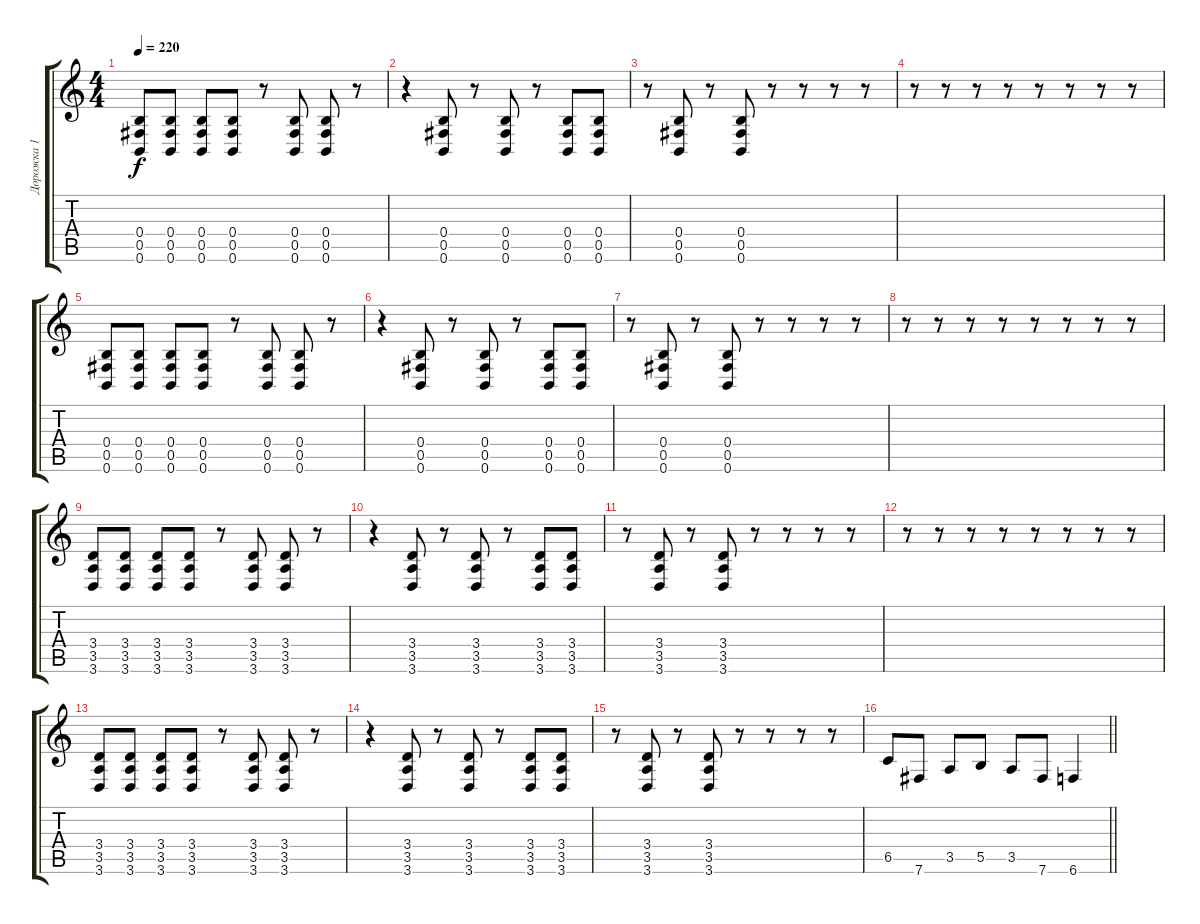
\track ("Дорожка 1" "Дорожка 1") {instrument distortionguitar}
\staff {score tabs}
\tuning (Db4 Ab3 E3 B2 Gb2 B1) {hide}
\ts (4 4)
\tempo 220
\clef g2
\ks c
(0.4 0.5 0.6).8{dy f} (0.4 0.5 0.6).8 (0.4 0.5 0.6).8 (0.4 0.5 0.6).8 r.8 (0.4 0.5 0.6).8 (0.4 0.5 0.6).8 r.8 |
r.4 (0.4 0.5 0.6).8 r.8 (0.4 0.5 0.6).8 r.8 (0.4 0.5 0.6).8 (0.4 0.5 0.6).8 |
r.8 (0.4 0.5 0.6).8 r.8 (0.4 0.5 0.6).8 r.8 r.8 r.8 r.8 |
r.8 r.8 r.8 r.8 r.8 r.8 r.8 r.8 |
(0.4 0.5 0.6).8 (0.4 0.5 0.6).8 (0.4 0.5 0.6).8 (0.4 0.5 0.6).8 r.8 (0.4 0.5 0.6).8 (0.4 0.5 0.6).8 r.8 |
r.4 (0.4 0.5 0.6).8 r.8 (0.4 0.5 0.6).8 r.8 (0.4 0.5 0.6).8 (0.4 0.5 0.6).8 |
r.8 (0.4 0.5 0.6).8 r.8 (0.4 0.5 0.6).8 r.8 r.8 r.8 r.8 |
r.8 r.8 r.8 r.8 r.8 r.8 r.8 r.8 |
(3.4 3.5 3.6).8 (3.4 3.5 3.6).8 (3.4 3.5 3.6).8 (3.4 3.5 3.6).8 r.8 (3.4 3.5 3.6).8 (3.4 3.5 3.6).8 r.8 |
r.4 (3.4 3.5 3.6).8 r.8 (3.4 3.5 3.6).8 r.8 (3.4 3.5 3.6).8 (3.4 3.5 3.6).8 |
r.8 (3.4 3.5 3.6).8 r.8 (3.4 3.5 3.6).8 r.8 r.8 r.8 r.8 |
r.8 r.8 r.8 r.8 r.8 r.8 r.8 r.8 |
(3.4 3.5 3.6).8 (3.4 3.5 3.6).8 (3.4 3.5 3.6).8 (3.4 3.5 3.6).8 r.8 (3.4 3.5 3.6).8 (3.4 3.5 3.6).8 r.8 |
r.4 (3.4 3.5 3.6).8 r.8 (3.4 3.5 3.6).8 r.8 (3.4 3.5 3.6).8 (3.4 3.5 3.6).8 |
r.8 (3.4 3.5 3.6).8 r.8 (3.4 3.5 3.6).8 r.8 r.8 r.8 r.8 |
\barLineRight lightlight
6.5.8 7.6.8 3.5.8 5.5.8 3.5.8 7.6.8 6.6.4
